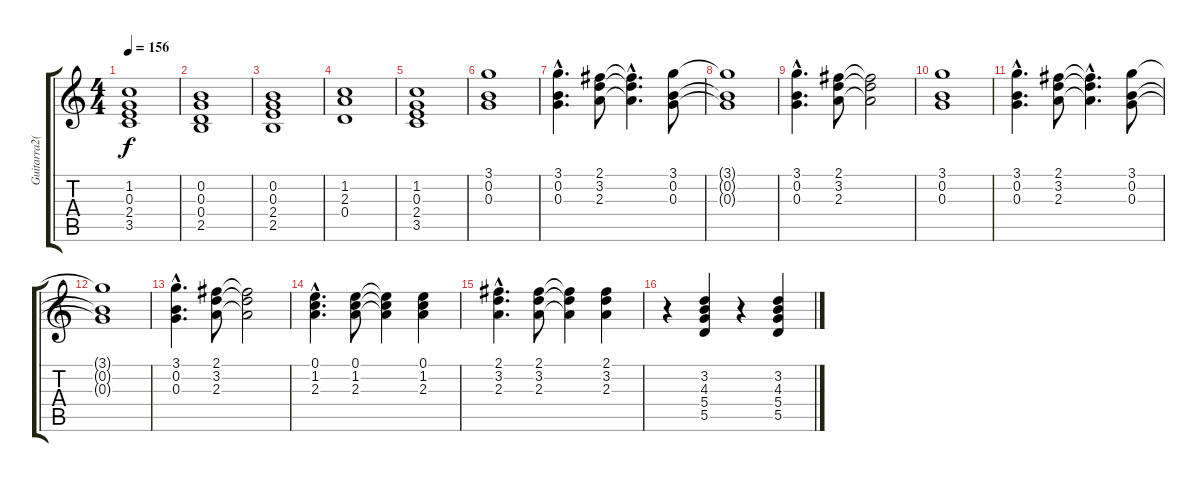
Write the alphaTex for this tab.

\track ("Guitarra2(Uoho)" "Guitarra2(") {instrument electricguitarclean}
\staff {score tabs}
\tuning (E4 B3 G3 D3 A2 E2) {hide}
\ts (4 4)
\tempo 156
\clef g2
\ks c
(1.2 0.3 2.4 3.5).1{dy f} |
(0.2 0.3 0.4 2.5).1 |
(0.2 0.3 2.4 2.5).1 |
(1.2 2.3 0.4).1 |
(1.2 0.3 2.4 3.5).1 |
(3.1 0.2 0.3).1 |
(3.1{hac} 0.2{hac} 0.3{hac}).4{d} (2.1 3.2 2.3).8 (2.1{hac t} 3.2{hac t} 2.3{hac t}).4{d} (3.1 0.2 0.3).8 |
(3.1{t} 0.2{t} 0.3{t}).1 |
(3.1{hac} 0.2{hac} 0.3{hac}).4{d} (2.1 3.2 2.3).8 (2.1{t} 3.2{t} 2.3{t}).2 |
(3.1 0.2 0.3).1 |
(3.1{hac} 0.2{hac} 0.3{hac}).4{d} (2.1 3.2 2.3).8 (2.1{hac t} 3.2{hac t} 2.3{hac t}).4{d} (3.1 0.2 0.3).8 |
(3.1{t} 0.2{t} 0.3{t}).1 |
(3.1{hac} 0.2{hac} 0.3{hac}).4{d} (2.1 3.2 2.3).8 (2.1{t} 3.2{t} 2.3{t}).2 |
(0.1{hac} 1.2{hac} 2.3{hac}).4{d} (0.1 1.2 2.3).8 (0.1{t} 1.2{t} 2.3{t}).4 (0.1 1.2 2.3).4 |
(2.1{hac} 3.2{hac} 2.3{hac}).4{d} (2.1 3.2 2.3).8 (2.1{t} 3.2{t} 2.3{t}).4 (2.1 3.2 2.3).4 |
r.4 (3.2 4.3 5.4 5.5).4 r.4 (3.2 4.3 5.4 5.5).4
